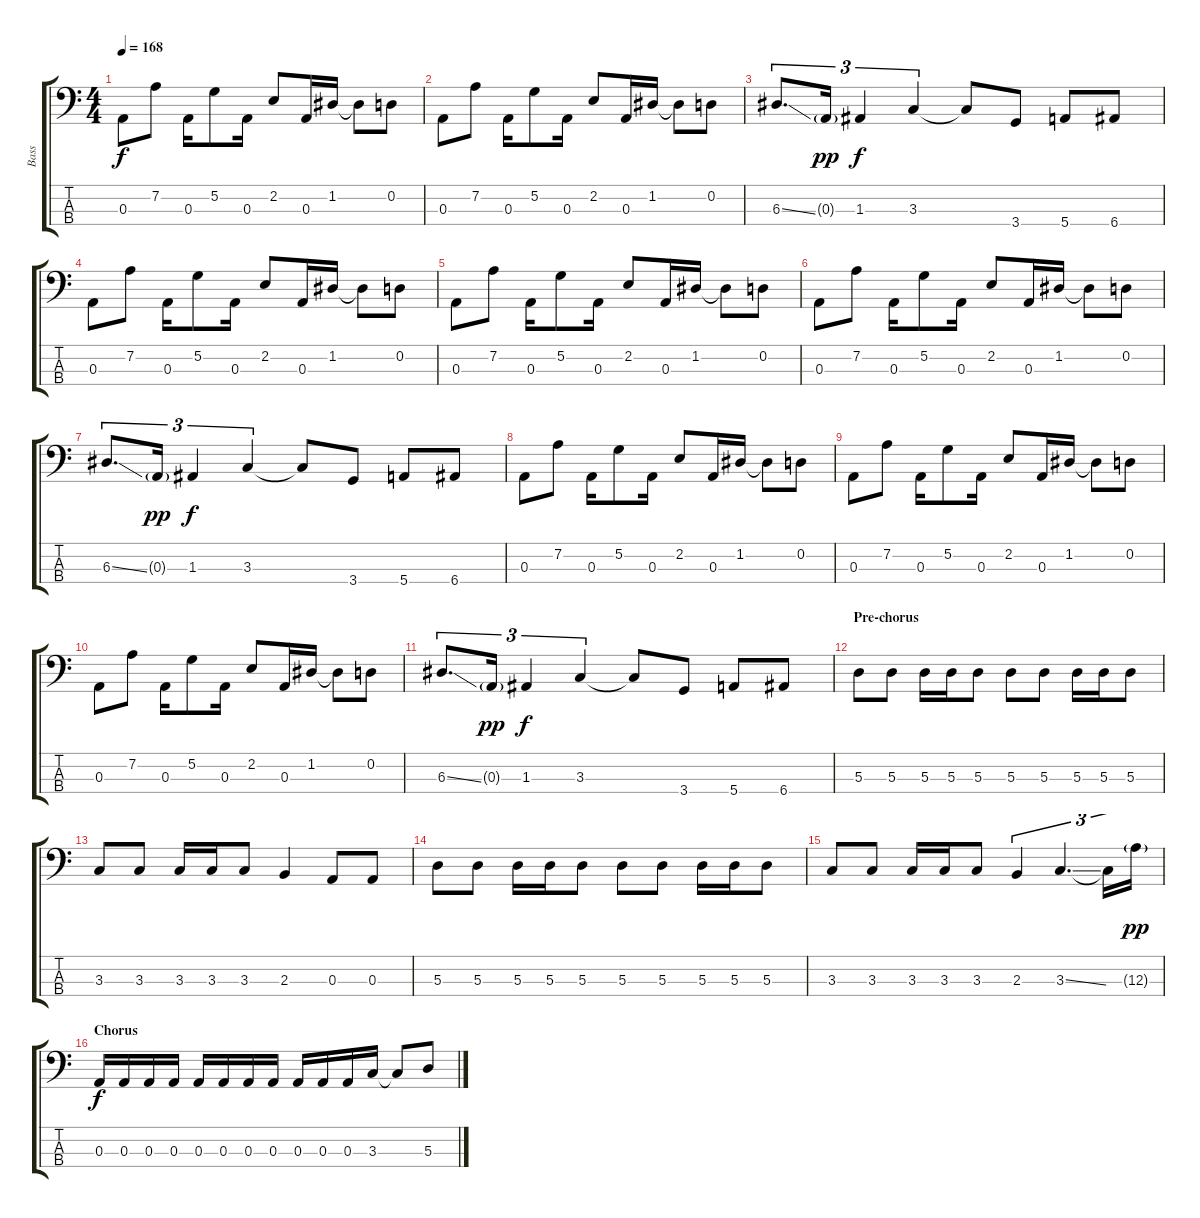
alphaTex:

\track ("Bass" "Bass") {instrument electricbassfinger}
\staff {score tabs}
\tuning (G2 D2 A1 E1) {hide}
\ts (4 4)
\tempo 168
\clef f4
\ks c
0.3.8{dy f} 7.2.8 0.3.16 5.2.8 0.3.16 2.2.8 0.3.16 1.2.16 1.2{t}.8 0.2.8 |
0.3.8 7.2.8 0.3.16 5.2.8 0.3.16 2.2.8 0.3.16 1.2.16 1.2{t}.8 0.2.8 |
6.3{ss}.8{d tu (3 2)} 0.3{g}.16{tu (3 2) dy pp} 1.3.4{tu (3 2) dy f} 3.3.4{tu (3 2)} 3.3{t}.8 3.4.8 5.4.8 6.4.8 |
0.3.8 7.2.8 0.3.16 5.2.8 0.3.16 2.2.8 0.3.16 1.2.16 1.2{t}.8 0.2.8 |
0.3.8 7.2.8 0.3.16 5.2.8 0.3.16 2.2.8 0.3.16 1.2.16 1.2{t}.8 0.2.8 |
0.3.8 7.2.8 0.3.16 5.2.8 0.3.16 2.2.8 0.3.16 1.2.16 1.2{t}.8 0.2.8 |
6.3{ss}.8{d tu (3 2)} 0.3{g}.16{tu (3 2) dy pp} 1.3.4{tu (3 2) dy f} 3.3.4{tu (3 2)} 3.3{t}.8 3.4.8 5.4.8 6.4.8 |
0.3.8 7.2.8 0.3.16 5.2.8 0.3.16 2.2.8 0.3.16 1.2.16 1.2{t}.8 0.2.8 |
0.3.8 7.2.8 0.3.16 5.2.8 0.3.16 2.2.8 0.3.16 1.2.16 1.2{t}.8 0.2.8 |
0.3.8 7.2.8 0.3.16 5.2.8 0.3.16 2.2.8 0.3.16 1.2.16 1.2{t}.8 0.2.8 |
6.3{ss}.8{d tu (3 2)} 0.3{g}.16{tu (3 2) dy pp} 1.3.4{tu (3 2) dy f} 3.3.4{tu (3 2)} 3.3{t}.8 3.4.8 5.4.8 6.4.8 |
\section ("" "Pre-chorus")
5.3.8 5.3.8 5.3.16 5.3.16 5.3.8 5.3.8 5.3.8 5.3.16 5.3.16 5.3.8 |
3.3.8 3.3.8 3.3.16 3.3.16 3.3.8 2.3.4 0.3.8 0.3.8 |
5.3.8 5.3.8 5.3.16 5.3.16 5.3.8 5.3.8 5.3.8 5.3.16 5.3.16 5.3.8 |
3.3.8 3.3.8 3.3.16 3.3.16 3.3.8 2.3.4{tu (3 2)} 3.3{ss}.4{d tu (3 2)} 3.3{t}.16{tu (3 2)} 12.3{g}.16{tu (3 2) dy pp} |
\section ("" "Chorus")
0.3.16{dy f} 0.3.16 0.3.16 0.3.16 0.3.16 0.3.16 0.3.16 0.3.16 0.3.16 0.3.16 0.3.16 3.3.16 3.3{t}.8 5.3.8
